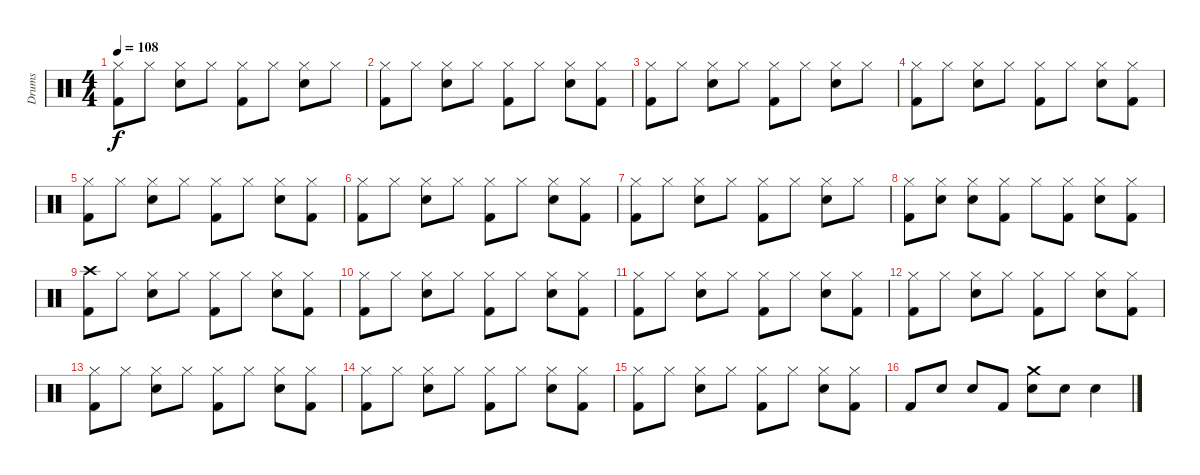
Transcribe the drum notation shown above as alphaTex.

\track ("Drums" "Drums") {instrument percussion}
\staff {score}
\articulation defaults
\ts (4 4)
\tempo 108
\clef neutral
\ks c
("Hi-Hat (closed)" "Kick (hit) 2").8{dy f} "Hi-Hat (closed)".8 ("Hi-Hat (closed)" "Snare (hit) 2").8 "Hi-Hat (closed)".8 ("Hi-Hat (closed)" "Kick (hit) 2").8 "Hi-Hat (closed)".8 ("Hi-Hat (closed)" "Snare (hit) 2").8 "Hi-Hat (closed)".8 |
("Hi-Hat (closed)" "Kick (hit) 2").8 "Hi-Hat (closed)".8 ("Hi-Hat (closed)" "Snare (hit) 2").8 "Hi-Hat (closed)".8 ("Hi-Hat (closed)" "Kick (hit) 2").8 "Hi-Hat (closed)".8 ("Hi-Hat (closed)" "Snare (hit) 2").8 ("Hi-Hat (closed)" "Kick (hit) 2").8 |
("Hi-Hat (closed)" "Kick (hit) 2").8 "Hi-Hat (closed)".8 ("Hi-Hat (closed)" "Snare (hit) 2").8 "Hi-Hat (closed)".8 ("Hi-Hat (closed)" "Kick (hit) 2").8 "Hi-Hat (closed)".8 ("Hi-Hat (closed)" "Snare (hit) 2").8 "Hi-Hat (closed)".8 |
("Hi-Hat (closed)" "Kick (hit) 2").8 "Hi-Hat (closed)".8 ("Hi-Hat (closed)" "Snare (hit) 2").8 "Hi-Hat (closed)".8 ("Hi-Hat (closed)" "Kick (hit) 2").8 "Hi-Hat (closed)".8 ("Hi-Hat (closed)" "Snare (hit) 2").8 ("Hi-Hat (closed)" "Kick (hit) 2").8 |
("Hi-Hat (closed)" "Kick (hit) 2").8 "Hi-Hat (closed)".8 ("Hi-Hat (closed)" "Snare (hit) 2").8 "Hi-Hat (closed)".8 ("Hi-Hat (closed)" "Kick (hit) 2").8 "Hi-Hat (closed)".8 ("Hi-Hat (closed)" "Snare (hit) 2").8 ("Hi-Hat (closed)" "Kick (hit) 2").8 |
("Hi-Hat (closed)" "Kick (hit) 2").8 "Hi-Hat (closed)".8 ("Hi-Hat (closed)" "Snare (hit) 2").8 "Hi-Hat (closed)".8 ("Hi-Hat (closed)" "Kick (hit) 2").8 "Hi-Hat (closed)".8 ("Hi-Hat (closed)" "Snare (hit) 2").8 ("Hi-Hat (closed)" "Kick (hit) 2").8 |
("Hi-Hat (closed)" "Kick (hit) 2").8 "Hi-Hat (closed)".8 ("Hi-Hat (closed)" "Snare (hit) 2").8 "Hi-Hat (closed)".8 ("Hi-Hat (closed)" "Kick (hit) 2").8 "Hi-Hat (closed)".8 ("Hi-Hat (closed)" "Snare (hit) 2").8 "Hi-Hat (closed)".8 |
("Hi-Hat (closed)" "Kick (hit) 2").8 ("Hi-Hat (closed)" "Snare (hit) 2").8 ("Hi-Hat (closed)" "Snare (hit) 2").8 ("Hi-Hat (closed)" "Kick (hit) 2").8 "Hi-Hat (closed)".8 ("Hi-Hat (closed)" "Kick (hit) 2").8 ("Hi-Hat (closed)" "Snare (hit) 2").8 ("Hi-Hat (closed)" "Kick (hit) 2").8 |
("Crash high (hit)" "Kick (hit) 2").8 "Hi-Hat (closed)".8 ("Hi-Hat (closed)" "Snare (hit) 2").8 "Hi-Hat (closed)".8 ("Hi-Hat (closed)" "Kick (hit) 2").8 "Hi-Hat (closed)".8 ("Hi-Hat (closed)" "Snare (hit) 2").8 ("Hi-Hat (closed)" "Kick (hit) 2").8 |
("Hi-Hat (closed)" "Kick (hit) 2").8 "Hi-Hat (closed)".8 ("Hi-Hat (closed)" "Snare (hit) 2").8 "Hi-Hat (closed)".8 ("Hi-Hat (closed)" "Kick (hit) 2").8 "Hi-Hat (closed)".8 ("Hi-Hat (closed)" "Snare (hit) 2").8 ("Hi-Hat (closed)" "Kick (hit) 2").8 |
("Hi-Hat (closed)" "Kick (hit) 2").8 "Hi-Hat (closed)".8 ("Hi-Hat (closed)" "Snare (hit) 2").8 "Hi-Hat (closed)".8 ("Hi-Hat (closed)" "Kick (hit) 2").8 "Hi-Hat (closed)".8 ("Hi-Hat (closed)" "Snare (hit) 2").8 ("Hi-Hat (closed)" "Kick (hit) 2").8 |
("Hi-Hat (closed)" "Kick (hit) 2").8 "Hi-Hat (closed)".8 ("Hi-Hat (closed)" "Snare (hit) 2").8 "Hi-Hat (closed)".8 ("Hi-Hat (closed)" "Kick (hit) 2").8 "Hi-Hat (closed)".8 ("Hi-Hat (closed)" "Snare (hit) 2").8 ("Hi-Hat (closed)" "Kick (hit) 2").8 |
("Hi-Hat (closed)" "Kick (hit) 2").8 "Hi-Hat (closed)".8 ("Hi-Hat (closed)" "Snare (hit) 2").8 "Hi-Hat (closed)".8 ("Hi-Hat (closed)" "Kick (hit) 2").8 "Hi-Hat (closed)".8 ("Hi-Hat (closed)" "Snare (hit) 2").8 ("Hi-Hat (closed)" "Kick (hit) 2").8 |
("Hi-Hat (closed)" "Kick (hit) 2").8 "Hi-Hat (closed)".8 ("Hi-Hat (closed)" "Snare (hit) 2").8 "Hi-Hat (closed)".8 ("Hi-Hat (closed)" "Kick (hit) 2").8 "Hi-Hat (closed)".8 ("Hi-Hat (closed)" "Snare (hit) 2").8 ("Hi-Hat (closed)" "Kick (hit) 2").8 |
("Hi-Hat (closed)" "Kick (hit) 2").8 "Hi-Hat (closed)".8 ("Hi-Hat (closed)" "Snare (hit) 2").8 "Hi-Hat (closed)".8 ("Hi-Hat (closed)" "Kick (hit) 2").8 "Hi-Hat (closed)".8 ("Hi-Hat (closed)" "Snare (hit) 2").8 ("Hi-Hat (closed)" "Kick (hit) 2").8 |
"Kick (hit) 2".8 "Snare (hit) 2".8 "Snare (hit) 2".8 "Kick (hit) 2".8 ("Crash medium (hit)" "Snare (hit) 2").8 "Snare (hit) 2".8 "Snare (hit) 2".4
